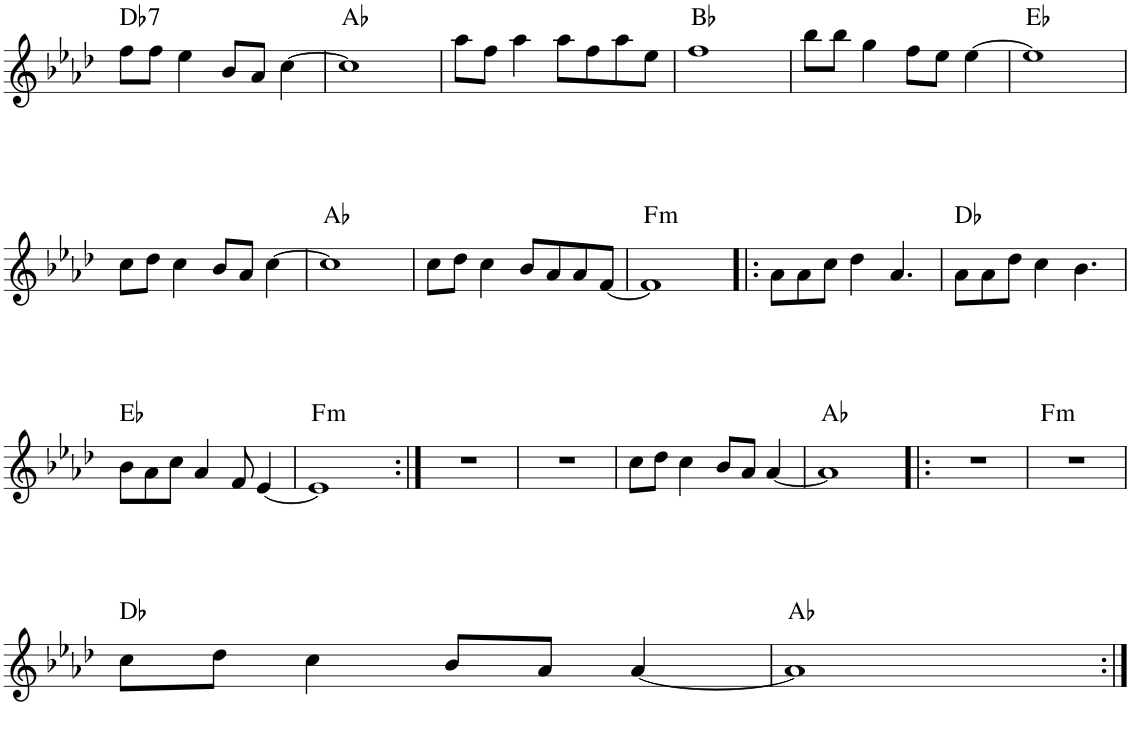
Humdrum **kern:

**kern	**harte
*part1	*part1
*staff1	*
*I"Piano	*
*I'Pno.	*
!!LO:PB:g=z
*clefG2	*
*k[b-e-a-d-]	*
*M4/4	*
=48	=48
!	!LO:H:kt=7
8ff\L	Db:7
8ff\J	.
4ee-\	.
8b-/L	.
8a-/J	.
[4cc\	.
=49	=49
1cc]	Ab:maj
=50	=50
8aa-\L	.
8ff\J	.
4aa-\	.
8aa-\L	.
8ff\	.
8aa-\	.
8ee-\J	.
=51	=51
1ff	Bb:maj
=52	=52
8bb-\L	.
8bb-\J	.
4gg\	.
8ff\L	.
8ee-\J	.
[4ee-\	.
=53	=53
1ee-]	Eb:maj
!!LO:LB:g=z
=54	=54
8cc\L	.
8dd-\J	.
4cc\	.
8b-/L	.
8a-/J	.
[4cc\	.
=55	=55
1cc]	Ab:maj
=56	=56
8cc\L	.
8dd-\J	.
4cc\	.
8b-/L	.
8a-/	.
8a-/	.
[8f/J	.
=57	=57
!	!LO:H:kt=m
1f]	F:min
=58!|:	=58!|:
8a-\L	.
8a-\	.
8cc\J	.
4dd-\	.
4.a-/	.
=59	=59
8a-\L	Db:maj
8a-\	.
8dd-\J	.
4cc\	.
4.b-\	.
!!LO:LB:g=z
=60	=60
8b-\L	Eb:maj
8a-\	.
8cc\J	.
4a-/	.
8f/	.
[4e-/	.
=61	=61
!	!LO:H:kt=m
1e-]	F:min
=62:|!	=62:|!
1r	.
=63	=63
1r	.
=64	=64
8cc\L	.
8dd-\J	.
4cc\	.
8b-/L	.
8a-/J	.
[4a-/	.
=65	=65
1a-]	Ab:maj
=66!|:	=66!|:
1r	.
=67	=67
!	!LO:H:kt=m
1r	F:min
!!LO:LB:g=z
=68	=68
8cc\L	Db:maj
8dd-\J	.
4cc\	.
8b-/L	.
8a-/J	.
[4a-/	.
=69	=69
1a-]	Ab:maj
=:|!	=:|!
*-	*-
